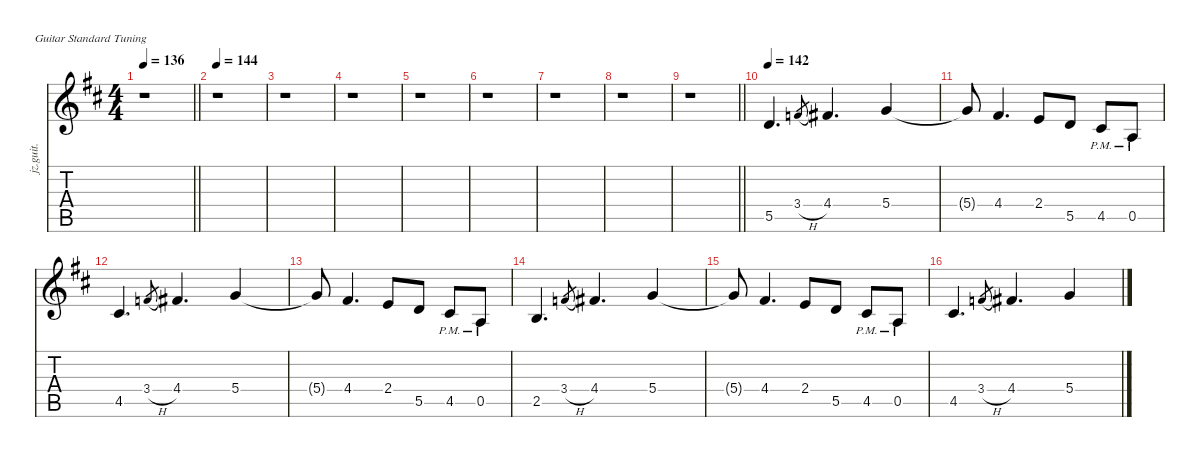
\defaultSystemsLayout 4
\hideDynamics
\bracketExtendMode nobrackets
\otherSystemsTrackNameOrientation horizontal
\track ("Kirk - Clean Rythme" "jz.guit.") {defaultSystemsLayout 8 instrument distortionguitar}
\staff {score tabs}
\tuning (E4 B3 G3 D3 A2 E2)
\ts (4 4)
\tempo 136
\clef g2
\barLineRight lightlight
\ks bminor
r.1{dy f beam Down} |
\tempo 144
r.1{beam Down} |
r.1{beam Down} |
r.1{beam Down} |
r.1{beam Down} |
r.1{beam Down} |
r.1{beam Down} |
r.1{beam Down} |
\barLineRight lightlight
r.1{beam Down} |
\tempo 142
5.5{acc forcenatural}.4{d beam Up} 3.4{h acc forcenatural}.8{gr dy mf beam Up} 4.4{acc #}.4{d dy f beam Up} 5.4{acc forcenatural}.4{beam Up} |
5.4{t acc forcenatural}.8{beam Up} 4.4{acc #}.4{d beam Up} 2.4{acc forcenatural}.8{beam Up} 5.5{acc forcenatural}.8{dy ff beam Up} 4.5{pm acc #}.8{dy f beam Up} 0.5{pm acc forcenatural}.8{beam Up} |
4.5{acc #}.4{d beam Up} 3.4{h acc forcenatural}.8{gr dy mf beam Up} 4.4{acc #}.4{d dy f beam Up} 5.4{acc forcenatural}.4{beam Up} |
5.4{t acc forcenatural}.8{beam Up} 4.4{acc #}.4{d beam Up} 2.4{acc forcenatural}.8{beam Up} 5.5{acc forcenatural}.8{dy ff beam Up} 4.5{pm acc #}.8{dy f beam Up} 0.5{pm acc forcenatural}.8{beam Up} |
2.5{acc forcenatural}.4{d beam Up} 3.4{h acc forcenatural}.8{gr dy mf beam Up} 4.4{acc #}.4{d dy f beam Up} 5.4{acc forcenatural}.4{beam Up} |
5.4{t acc forcenatural}.8{beam Up} 4.4{acc #}.4{d beam Up} 2.4{acc forcenatural}.8{beam Up} 5.5{acc forcenatural}.8{dy ff beam Up} 4.5{pm acc #}.8{dy f beam Up} 0.5{pm acc forcenatural}.8{beam Up} |
4.5{acc #}.4{d beam Up} 3.4{h acc forcenatural}.8{gr dy mf beam Up} 4.4{acc #}.4{d dy f beam Up} 5.4{acc forcenatural}.4{beam Up}
